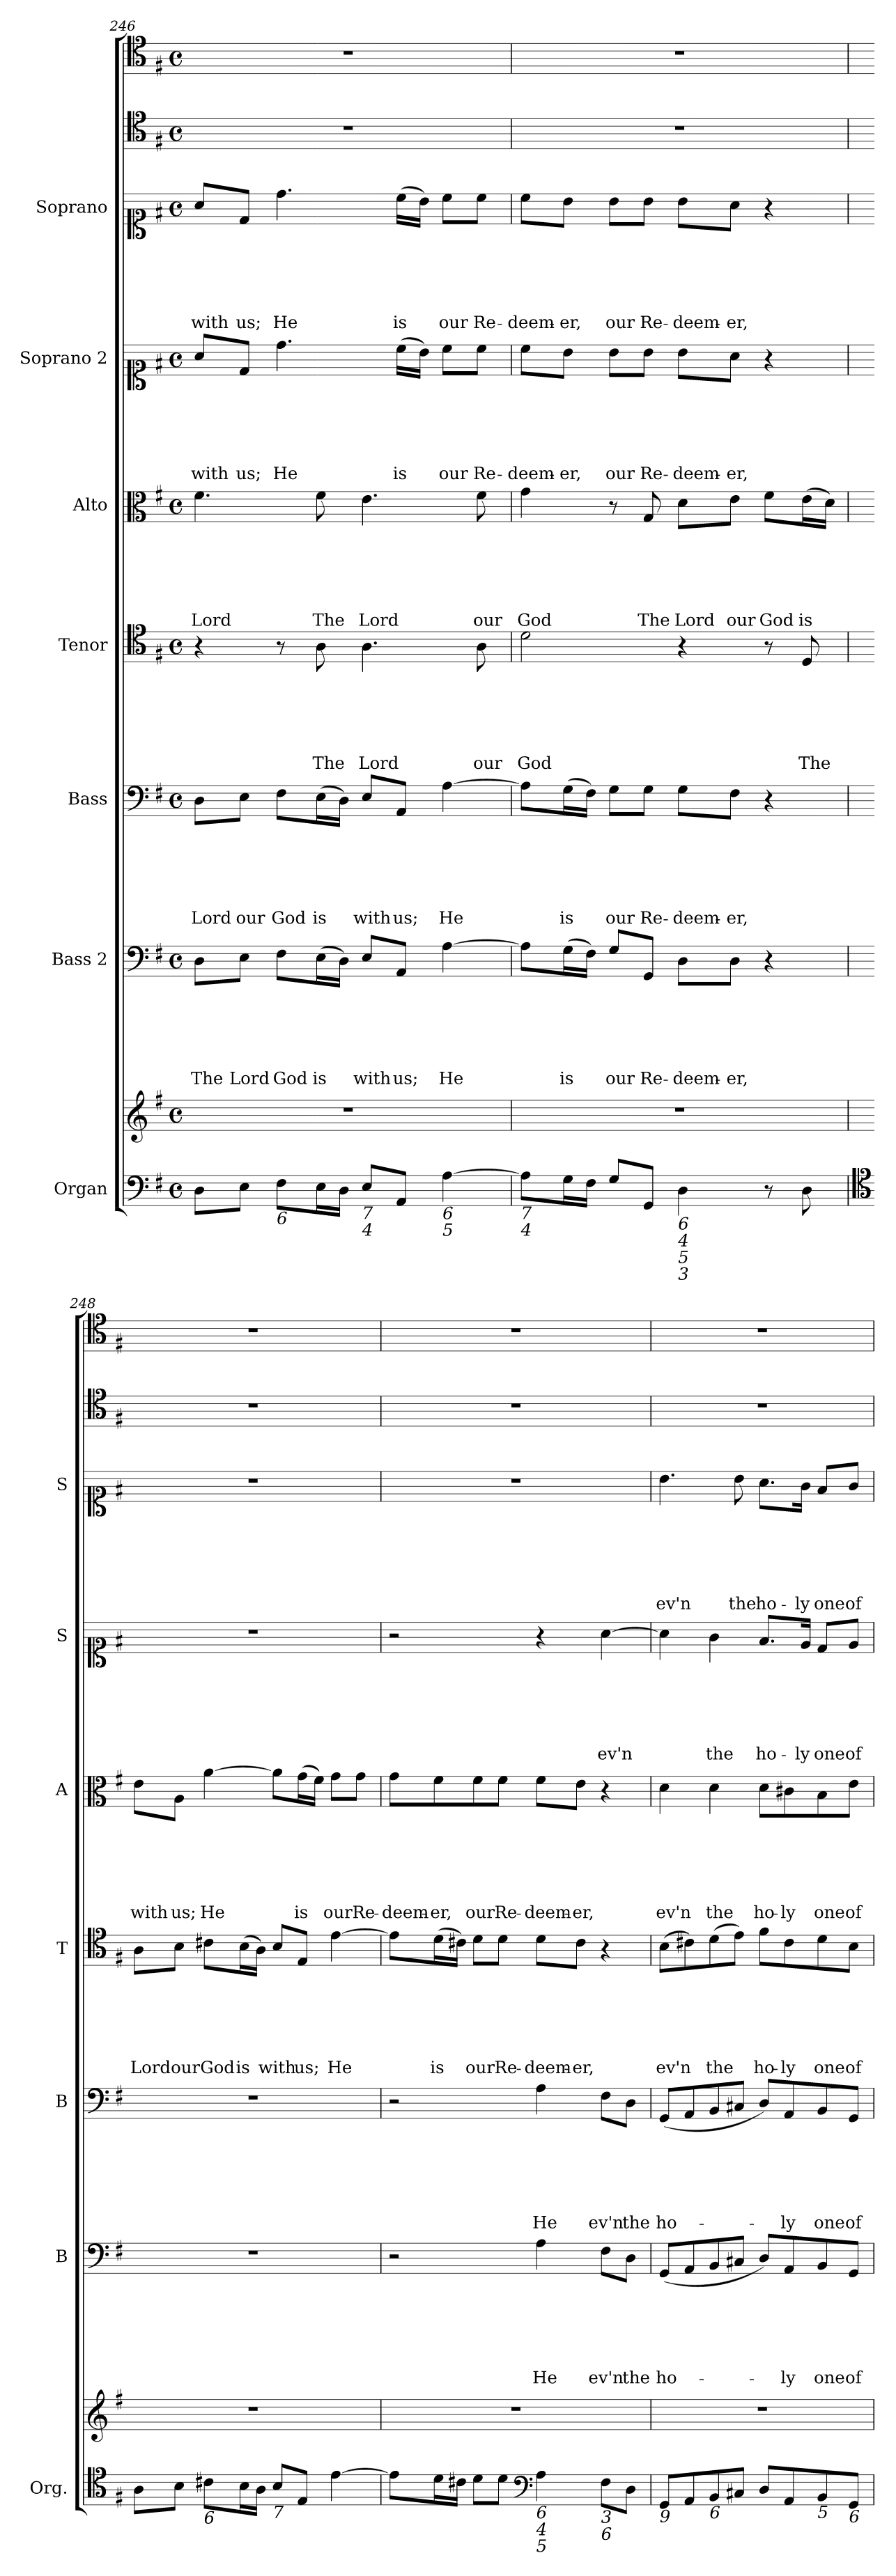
**kern	**kern	**kern	**text	**text	**text	**text	**text	**text	**kern	**text	**text	**text	**text	**text	**text	**kern	**text	**text	**text	**text	**text	**text	**kern	**text	**text	**text	**text	**text	**text	**kern	**text	**text	**text	**text	**text	**text	**kern	**text	**text	**text	**text	**text	**text	**kern	**kern
*part9	*part9	*part8	*part8	*part8	*part8	*part8	*part8	*part8	*part7	*part7	*part7	*part7	*part7	*part7	*part7	*part6	*part6	*part6	*part6	*part6	*part6	*part6	*part5	*part5	*part5	*part5	*part5	*part5	*part5	*part4	*part4	*part4	*part4	*part4	*part4	*part4	*part3	*part3	*part3	*part3	*part3	*part3	*part3	*part2	*part1
*staff10	*staff9	*staff8	*staff8	*staff8	*staff8	*staff8	*staff8	*staff8	*staff7	*staff7	*staff7	*staff7	*staff7	*staff7	*staff7	*staff6	*staff6	*staff6	*staff6	*staff6	*staff6	*staff6	*staff5	*staff5	*staff5	*staff5	*staff5	*staff5	*staff5	*staff4	*staff4	*staff4	*staff4	*staff4	*staff4	*staff4	*staff3	*staff3	*staff3	*staff3	*staff3	*staff3	*staff3	*staff2	*staff1
*I"Organ	*	*I"Bass 2	*	*	*	*	*	*	*I"Bass	*	*	*	*	*	*	*I"Tenor	*	*	*	*	*	*	*I"Alto	*	*	*	*	*	*	*I"Soprano 2	*	*	*	*	*	*	*I"Soprano	*	*	*	*	*	*	*	*
*I'Org.	*	*I'B	*	*	*	*	*	*	*I'B	*	*	*	*	*	*	*I'T	*	*	*	*	*	*	*I'A	*	*	*	*	*	*	*I'S	*	*	*	*	*	*	*I'S	*	*	*	*	*	*	*	*
*clefF4	*clefG2	*clefF4	*	*	*	*	*	*	*clefF4	*	*	*	*	*	*	*clefC4	*	*	*	*	*	*	*clefC3	*	*	*	*	*	*	*clefC1	*	*	*	*	*	*	*clefC1	*	*	*	*	*	*	*clefC4	*clefC4
*k[f#]	*k[f#]	*k[f#]	*	*	*	*	*	*	*k[f#]	*	*	*	*	*	*	*k[f#]	*	*	*	*	*	*	*k[f#]	*	*	*	*	*	*	*k[f#]	*	*	*	*	*	*	*k[f#]	*	*	*	*	*	*	*k[f#]	*k[f#]
*G:	*G:	*G:	*	*	*	*	*	*	*G:	*	*	*	*	*	*	*G:	*	*	*	*	*	*	*G:	*	*	*	*	*	*	*G:	*	*	*	*	*	*	*G:	*	*	*	*	*	*	*G:	*G:
*M4/4	*M4/4	*M4/4	*	*	*	*	*	*	*M4/4	*	*	*	*	*	*	*M4/4	*	*	*	*	*	*	*M4/4	*	*	*	*	*	*	*M4/4	*	*	*	*	*	*	*M4/4	*	*	*	*	*	*	*M4/4	*M4/4
*met(c)	*met(c)	*met(c)	*	*	*	*	*	*	*met(c)	*	*	*	*	*	*	*met(c)	*	*	*	*	*	*	*met(c)	*	*	*	*	*	*	*met(c)	*	*	*	*	*	*	*met(c)	*	*	*	*	*	*	*met(c)	*met(c)
=246	=246	=246	=246	=246	=246	=246	=246	=246	=246	=246	=246	=246	=246	=246	=246	=246	=246	=246	=246	=246	=246	=246	=246	=246	=246	=246	=246	=246	=246	=246	=246	=246	=246	=246	=246	=246	=246	=246	=246	=246	=246	=246	=246	=246	=246
!	!	!	!	!	!	!	!	!LO:LY:b	!	!	!	!	!	!	!LO:LY:b	!	!	!	!	!	!	!	!	!	!	!	!	!	!LO:LY:b	!	!	!	!	!	!	!LO:LY:b	!	!	!	!	!	!	!LO:LY:b	!	!
8D\L	1r	8D\L	.	.	.	.	.	The	8D\L	.	.	.	.	.	Lord	4r	.	.	.	.	.	.	4.f#\	.	.	.	.	.	Lord	8a/L	.	.	.	.	.	with	8a/L	.	.	.	.	.	with	1r	1r
!	!	!	!	!	!	!	!	!LO:LY:b	!	!	!	!	!	!	!LO:LY:b	!	!	!	!	!	!	!	!	!	!	!	!	!	!	!	!	!	!	!	!	!LO:LY:b	!	!	!	!	!	!	!LO:LY:b	!	!
8E\J	.	8E\J	.	.	.	.	.	Lord	8E\J	.	.	.	.	.	our	.	.	.	.	.	.	.	.	.	.	.	.	.	.	8d/J	.	.	.	.	.	us;	8d/J	.	.	.	.	.	us;	.	.
!LO:TX:b:i:t=6	!	!	!	!	!	!	!	!	!	!	!	!	!	!	!	!	!	!	!	!	!	!	!	!	!	!	!	!	!	!	!	!	!	!	!	!	!	!	!	!	!	!	!	!	!
!	!	!	!	!	!	!	!	!LO:LY:b	!	!	!	!	!	!	!LO:LY:b	!	!	!	!	!	!	!	!	!	!	!	!	!	!	!	!	!	!	!	!	!LO:LY:b	!	!	!	!	!	!	!LO:LY:b	!	!
8F#\L	.	8F#\L	.	.	.	.	.	God	8F#\L	.	.	.	.	.	God	8r	.	.	.	.	.	.	.	.	.	.	.	.	.	4.dd\	.	.	.	.	.	He	4.dd\	.	.	.	.	.	He	.	.
!	!	!	!	!	!	!	!	!LO:LY:b	!	!	!	!	!	!	!LO:LY:b	!	!	!	!	!	!	!LO:LY:b	!	!	!	!	!	!	!LO:LY:b	!	!	!	!	!	!	!	!	!	!	!	!	!	!	!	!
16E\L	.	(>16E\L	.	.	.	.	.	is	(>16E\L	.	.	.	.	.	is	8A\	.	.	.	.	.	The	8f#\	.	.	.	.	.	The	.	.	.	.	.	.	.	.	.	.	.	.	.	.	.	.
16D\JJ	.	16D\JJ)	.	.	.	.	.	.	16D\JJ)	.	.	.	.	.	.	.	.	.	.	.	.	.	.	.	.	.	.	.	.	.	.	.	.	.	.	.	.	.	.	.	.	.	.	.	.
!LO:TX:b:i:t=7	!	!	!	!	!	!	!	!	!	!	!	!	!	!	!	!	!	!	!	!	!	!	!	!	!	!	!	!	!	!	!	!	!	!	!	!	!	!	!	!	!	!	!	!	!
!LO:TX:b:i:t=4	!	!	!	!	!	!	!	!	!	!	!	!	!	!	!	!	!	!	!	!	!	!	!	!	!	!	!	!	!	!	!	!	!	!	!	!	!	!	!	!	!	!	!	!	!
!	!	!	!	!	!	!	!	!LO:LY:b	!	!	!	!	!	!	!LO:LY:b	!	!	!	!	!	!	!LO:LY:b	!	!	!	!	!	!	!LO:LY:b	!	!	!	!	!	!	!	!	!	!	!	!	!	!	!	!
8E/L	.	8E/L	.	.	.	.	.	with	8E/L	.	.	.	.	.	with	4.A\	.	.	.	.	.	Lord	4.e\	.	.	.	.	.	Lord	.	.	.	.	.	.	.	.	.	.	.	.	.	.	.	.
!	!	!	!	!	!	!	!	!LO:LY:b	!	!	!	!	!	!	!LO:LY:b	!	!	!	!	!	!	!	!	!	!	!	!	!	!	!	!	!	!	!	!	!LO:LY:b	!	!	!	!	!	!	!LO:LY:b	!	!
8AA/J	.	8AA/J	.	.	.	.	.	us;	8AA/J	.	.	.	.	.	us;	.	.	.	.	.	.	.	.	.	.	.	.	.	.	(>16cc\LL	.	.	.	.	.	is	(>16cc\LL	.	.	.	.	.	is	.	.
.	.	.	.	.	.	.	.	.	.	.	.	.	.	.	.	.	.	.	.	.	.	.	.	.	.	.	.	.	.	16b\JJ)	.	.	.	.	.	.	16b\JJ)	.	.	.	.	.	.	.	.
!LO:TX:b:i:t=6	!	!	!	!	!	!	!	!	!	!	!	!	!	!	!	!	!	!	!	!	!	!	!	!	!	!	!	!	!	!	!	!	!	!	!	!	!	!	!	!	!	!	!	!	!
!LO:TX:b:i:t=5	!	!	!	!	!	!	!	!	!	!	!	!	!	!	!	!	!	!	!	!	!	!	!	!	!	!	!	!	!	!	!	!	!	!	!	!	!	!	!	!	!	!	!	!	!
!	!	!	!	!	!	!	!	!LO:LY:b	!	!	!	!	!	!	!LO:LY:b	!	!	!	!	!	!	!	!	!	!	!	!	!	!	!	!	!	!	!	!	!LO:LY:b	!	!	!	!	!	!	!LO:LY:b	!	!
[4A\	.	[4A\	.	.	.	.	.	He	[4A\	.	.	.	.	.	He	.	.	.	.	.	.	.	.	.	.	.	.	.	.	8cc\L	.	.	.	.	.	our	8cc\L	.	.	.	.	.	our	.	.
!	!	!	!	!	!	!	!	!	!	!	!	!	!	!	!	!	!	!	!	!	!	!LO:LY:b	!	!	!	!	!	!	!LO:LY:b	!	!	!	!	!	!	!LO:LY:b	!	!	!	!	!	!	!LO:LY:b	!	!
.	.	.	.	.	.	.	.	.	.	.	.	.	.	.	.	8A\	.	.	.	.	.	our	8f#\	.	.	.	.	.	our	8cc\J	.	.	.	.	.	Re-	8cc\J	.	.	.	.	.	Re-	.	.
=247	=247	=247	=247	=247	=247	=247	=247	=247	=247	=247	=247	=247	=247	=247	=247	=247	=247	=247	=247	=247	=247	=247	=247	=247	=247	=247	=247	=247	=247	=247	=247	=247	=247	=247	=247	=247	=247	=247	=247	=247	=247	=247	=247	=247	=247
!LO:TX:b:i:t=7	!	!	!	!	!	!	!	!	!	!	!	!	!	!	!	!	!	!	!	!	!	!	!	!	!	!	!	!	!	!	!	!	!	!	!	!	!	!	!	!	!	!	!	!	!
!LO:TX:b:i:t=4	!	!	!	!	!	!	!	!	!	!	!	!	!	!	!	!	!	!	!	!	!	!	!	!	!	!	!	!	!	!	!	!	!	!	!	!	!	!	!	!	!	!	!	!	!
!	!	!	!	!	!	!	!	!	!	!	!	!	!	!	!	!	!	!	!	!	!	!LO:LY:b	!	!	!	!	!	!	!LO:LY:b	!	!	!	!	!	!	!LO:LY:b	!	!	!	!	!	!	!LO:LY:b	!	!
8A\L]	1r	8A\L]	.	.	.	.	.	.	8A\L]	.	.	.	.	.	.	2d\	.	.	.	.	.	God	4g\	.	.	.	.	.	God	8cc\L	.	.	.	.	.	-deem-	8cc\L	.	.	.	.	.	-deem-	1r	1r
!	!	!	!	!	!	!	!	!LO:LY:b	!	!	!	!	!	!	!LO:LY:b	!	!	!	!	!	!	!	!	!	!	!	!	!	!	!	!	!	!	!	!	!LO:LY:b	!	!	!	!	!	!	!LO:LY:b	!	!
16G\L	.	(>16G\L	.	.	.	.	.	is	(>16G\L	.	.	.	.	.	is	.	.	.	.	.	.	.	.	.	.	.	.	.	.	8b\J	.	.	.	.	.	-er,	8b\J	.	.	.	.	.	-er,	.	.
16F#\JJ	.	16F#\JJ)	.	.	.	.	.	.	16F#\JJ)	.	.	.	.	.	.	.	.	.	.	.	.	.	.	.	.	.	.	.	.	.	.	.	.	.	.	.	.	.	.	.	.	.	.	.	.
!	!	!	!	!	!	!	!	!LO:LY:b	!	!	!	!	!	!	!LO:LY:b	!	!	!	!	!	!	!	!	!	!	!	!	!	!	!	!	!	!	!	!	!LO:LY:b	!	!	!	!	!	!	!LO:LY:b	!	!
8G/L	.	8G/L	.	.	.	.	.	our	8G\L	.	.	.	.	.	our	.	.	.	.	.	.	.	8r	.	.	.	.	.	.	8b\L	.	.	.	.	.	our	8b\L	.	.	.	.	.	our	.	.
!	!	!	!	!	!	!	!	!LO:LY:b	!	!	!	!	!	!	!LO:LY:b	!	!	!	!	!	!	!	!	!	!	!	!	!	!LO:LY:b	!	!	!	!	!	!	!LO:LY:b	!	!	!	!	!	!	!LO:LY:b	!	!
8GG/J	.	8GG/J	.	.	.	.	.	Re-	8G\J	.	.	.	.	.	Re-	.	.	.	.	.	.	.	8G/	.	.	.	.	.	The	8b\J	.	.	.	.	.	Re-	8b\J	.	.	.	.	.	Re-	.	.
!LO:TX:b:i:t=6	!	!	!	!	!	!	!	!	!	!	!	!	!	!	!	!	!	!	!	!	!	!	!	!	!	!	!	!	!	!	!	!	!	!	!	!	!	!	!	!	!	!	!	!	!
!LO:TX:b:i:t=4	!	!	!	!	!	!	!	!	!	!	!	!	!	!	!	!	!	!	!	!	!	!	!	!	!	!	!	!	!	!	!	!	!	!	!	!	!	!	!	!	!	!	!	!	!
!LO:TX:b:i:t=5	!	!	!	!	!	!	!	!	!	!	!	!	!	!	!	!	!	!	!	!	!	!	!	!	!	!	!	!	!	!	!	!	!	!	!	!	!	!	!	!	!	!	!	!	!
!LO:TX:b:i:t=3	!	!	!	!	!	!	!	!	!	!	!	!	!	!	!	!	!	!	!	!	!	!	!	!	!	!	!	!	!	!	!	!	!	!	!	!	!	!	!	!	!	!	!	!	!
!	!	!	!	!	!	!	!	!LO:LY:b	!	!	!	!	!	!	!LO:LY:b	!	!	!	!	!	!	!	!	!	!	!	!	!	!LO:LY:b	!	!	!	!	!	!	!LO:LY:b	!	!	!	!	!	!	!LO:LY:b	!	!
4D\	.	8D\L	.	.	.	.	.	-deem-	8G\L	.	.	.	.	.	-deem-	4r	.	.	.	.	.	.	8d\L	.	.	.	.	.	Lord	8b\L	.	.	.	.	.	-deem-	8b\L	.	.	.	.	.	-deem-	.	.
!	!	!	!	!	!	!	!	!LO:LY:b	!	!	!	!	!	!	!LO:LY:b	!	!	!	!	!	!	!	!	!	!	!	!	!	!LO:LY:b	!	!	!	!	!	!	!LO:LY:b	!	!	!	!	!	!	!LO:LY:b	!	!
.	.	8D\J	.	.	.	.	.	-er,	8F#\J	.	.	.	.	.	-er,	.	.	.	.	.	.	.	8e\J	.	.	.	.	.	our	8a\J	.	.	.	.	.	-er,	8a\J	.	.	.	.	.	-er,	.	.
!	!	!	!	!	!	!	!	!	!	!	!	!	!	!	!	!	!	!	!	!	!	!	!	!	!	!	!	!	!LO:LY:b	!	!	!	!	!	!	!	!	!	!	!	!	!	!	!	!
8r	.	4r	.	.	.	.	.	.	4r	.	.	.	.	.	.	8r	.	.	.	.	.	.	8f#\L	.	.	.	.	.	God	4r	.	.	.	.	.	.	4r	.	.	.	.	.	.	.	.
!	!	!	!	!	!	!	!	!	!	!	!	!	!	!	!	!	!	!	!	!	!	!LO:LY:b	!	!	!	!	!	!	!LO:LY:b	!	!	!	!	!	!	!	!	!	!	!	!	!	!	!	!
8D\	.	.	.	.	.	.	.	.	.	.	.	.	.	.	.	8D/	.	.	.	.	.	The	(>16e\L	.	.	.	.	.	is	.	.	.	.	.	.	.	.	.	.	.	.	.	.	.	.
.	.	.	.	.	.	.	.	.	.	.	.	.	.	.	.	.	.	.	.	.	.	.	16d\JJ)	.	.	.	.	.	.	.	.	.	.	.	.	.	.	.	.	.	.	.	.	.	.
!!LO:PB:g=z
=248	=248	=248	=248	=248	=248	=248	=248	=248	=248	=248	=248	=248	=248	=248	=248	=248	=248	=248	=248	=248	=248	=248	=248	=248	=248	=248	=248	=248	=248	=248	=248	=248	=248	=248	=248	=248	=248	=248	=248	=248	=248	=248	=248	=248	=248
*clefC4	*	*	*	*	*	*	*	*	*	*	*	*	*	*	*	*	*	*	*	*	*	*	*	*	*	*	*	*	*	*	*	*	*	*	*	*	*	*	*	*	*	*	*	*	*
!	!	!	!	!	!	!	!	!	!	!	!	!	!	!	!	!	!	!	!	!	!	!LO:LY:b	!	!	!	!	!	!	!LO:LY:b	!	!	!	!	!	!	!	!	!	!	!	!	!	!	!	!
8A\L	1r	1r	.	.	.	.	.	.	1r	.	.	.	.	.	.	8A\L	.	.	.	.	.	Lord	8e\L	.	.	.	.	.	with	1r	.	.	.	.	.	.	1r	.	.	.	.	.	.	1r	1r
!	!	!	!	!	!	!	!	!	!	!	!	!	!	!	!	!	!	!	!	!	!	!LO:LY:b	!	!	!	!	!	!	!LO:LY:b	!	!	!	!	!	!	!	!	!	!	!	!	!	!	!	!
8B\J	.	.	.	.	.	.	.	.	.	.	.	.	.	.	.	8B\J	.	.	.	.	.	our	8A\J	.	.	.	.	.	us;	.	.	.	.	.	.	.	.	.	.	.	.	.	.	.	.
!LO:TX:b:i:t=6	!	!	!	!	!	!	!	!	!	!	!	!	!	!	!	!	!	!	!	!	!	!	!	!	!	!	!	!	!	!	!	!	!	!	!	!	!	!	!	!	!	!	!	!	!
!	!	!	!	!	!	!	!	!	!	!	!	!	!	!	!	!	!	!	!	!	!	!LO:LY:b	!	!	!	!	!	!	!LO:LY:b	!	!	!	!	!	!	!	!	!	!	!	!	!	!	!	!
8c#X\L	.	.	.	.	.	.	.	.	.	.	.	.	.	.	.	8c#X\L	.	.	.	.	.	God	[4a\	.	.	.	.	.	He	.	.	.	.	.	.	.	.	.	.	.	.	.	.	.	.
!	!	!	!	!	!	!	!	!	!	!	!	!	!	!	!	!	!	!	!	!	!	!LO:LY:b	!	!	!	!	!	!	!	!	!	!	!	!	!	!	!	!	!	!	!	!	!	!	!
16B\L	.	.	.	.	.	.	.	.	.	.	.	.	.	.	.	(>16B\L	.	.	.	.	.	is	.	.	.	.	.	.	.	.	.	.	.	.	.	.	.	.	.	.	.	.	.	.	.
16A\JJ	.	.	.	.	.	.	.	.	.	.	.	.	.	.	.	16A\JJ)	.	.	.	.	.	.	.	.	.	.	.	.	.	.	.	.	.	.	.	.	.	.	.	.	.	.	.	.	.
!LO:TX:b:i:t=7	!	!	!	!	!	!	!	!	!	!	!	!	!	!	!	!	!	!	!	!	!	!	!	!	!	!	!	!	!	!	!	!	!	!	!	!	!	!	!	!	!	!	!	!	!
!	!	!	!	!	!	!	!	!	!	!	!	!	!	!	!	!	!	!	!	!	!	!LO:LY:b	!	!	!	!	!	!	!	!	!	!	!	!	!	!	!	!	!	!	!	!	!	!	!
8B/L	.	.	.	.	.	.	.	.	.	.	.	.	.	.	.	8B/L	.	.	.	.	.	with	8a\L]	.	.	.	.	.	.	.	.	.	.	.	.	.	.	.	.	.	.	.	.	.	.
!	!	!	!	!	!	!	!	!	!	!	!	!	!	!	!	!	!	!	!	!	!	!LO:LY:b	!	!	!	!	!	!	!LO:LY:b	!	!	!	!	!	!	!	!	!	!	!	!	!	!	!	!
8E/J	.	.	.	.	.	.	.	.	.	.	.	.	.	.	.	8E/J	.	.	.	.	.	us;	(>16g\L	.	.	.	.	.	is	.	.	.	.	.	.	.	.	.	.	.	.	.	.	.	.
.	.	.	.	.	.	.	.	.	.	.	.	.	.	.	.	.	.	.	.	.	.	.	16f#\JJ)	.	.	.	.	.	.	.	.	.	.	.	.	.	.	.	.	.	.	.	.	.	.
!	!	!	!	!	!	!	!	!	!	!	!	!	!	!	!	!	!	!	!	!	!	!LO:LY:b	!	!	!	!	!	!	!LO:LY:b	!	!	!	!	!	!	!	!	!	!	!	!	!	!	!	!
[4e\	.	.	.	.	.	.	.	.	.	.	.	.	.	.	.	[4e\	.	.	.	.	.	He	8g\L	.	.	.	.	.	our	.	.	.	.	.	.	.	.	.	.	.	.	.	.	.	.
!	!	!	!	!	!	!	!	!	!	!	!	!	!	!	!	!	!	!	!	!	!	!	!	!	!	!	!	!	!LO:LY:b	!	!	!	!	!	!	!	!	!	!	!	!	!	!	!	!
.	.	.	.	.	.	.	.	.	.	.	.	.	.	.	.	.	.	.	.	.	.	.	8g\J	.	.	.	.	.	Re-	.	.	.	.	.	.	.	.	.	.	.	.	.	.	.	.
=249	=249	=249	=249	=249	=249	=249	=249	=249	=249	=249	=249	=249	=249	=249	=249	=249	=249	=249	=249	=249	=249	=249	=249	=249	=249	=249	=249	=249	=249	=249	=249	=249	=249	=249	=249	=249	=249	=249	=249	=249	=249	=249	=249	=249	=249
!	!	!	!	!	!	!	!	!	!	!	!	!	!	!	!	!	!	!	!	!	!	!	!	!	!	!	!	!	!LO:LY:b	!	!	!	!	!	!	!	!	!	!	!	!	!	!	!	!
8e\L]	1r	2r	.	.	.	.	.	.	2r	.	.	.	.	.	.	8e\L]	.	.	.	.	.	.	8g\L	.	.	.	.	.	-deem-	2r	.	.	.	.	.	.	1r	.	.	.	.	.	.	1r	1r
!	!	!	!	!	!	!	!	!	!	!	!	!	!	!	!	!	!	!	!	!	!	!LO:LY:b	!	!	!	!	!	!	!LO:LY:b	!	!	!	!	!	!	!	!	!	!	!	!	!	!	!	!
16d\L	.	.	.	.	.	.	.	.	.	.	.	.	.	.	.	(>16d\L	.	.	.	.	.	is	8f#\	.	.	.	.	.	-er,	.	.	.	.	.	.	.	.	.	.	.	.	.	.	.	.
16c#X\JJ	.	.	.	.	.	.	.	.	.	.	.	.	.	.	.	16c#X\JJ)	.	.	.	.	.	.	.	.	.	.	.	.	.	.	.	.	.	.	.	.	.	.	.	.	.	.	.	.	.
!	!	!	!	!	!	!	!	!	!	!	!	!	!	!	!	!	!	!	!	!	!	!LO:LY:b	!	!	!	!	!	!	!LO:LY:b	!	!	!	!	!	!	!	!	!	!	!	!	!	!	!	!
8d\L	.	.	.	.	.	.	.	.	.	.	.	.	.	.	.	8d\L	.	.	.	.	.	our	8f#\	.	.	.	.	.	our	.	.	.	.	.	.	.	.	.	.	.	.	.	.	.	.
!	!	!	!	!	!	!	!	!	!	!	!	!	!	!	!	!	!	!	!	!	!	!LO:LY:b	!	!	!	!	!	!	!LO:LY:b	!	!	!	!	!	!	!	!	!	!	!	!	!	!	!	!
8d\J	.	.	.	.	.	.	.	.	.	.	.	.	.	.	.	8d\J	.	.	.	.	.	Re-	8f#\J	.	.	.	.	.	Re-	.	.	.	.	.	.	.	.	.	.	.	.	.	.	.	.
*clefF4	*	*	*	*	*	*	*	*	*	*	*	*	*	*	*	*	*	*	*	*	*	*	*	*	*	*	*	*	*	*	*	*	*	*	*	*	*	*	*	*	*	*	*	*	*
!LO:TX:b:i:t=6	!	!	!	!	!	!	!	!	!	!	!	!	!	!	!	!	!	!	!	!	!	!	!	!	!	!	!	!	!	!	!	!	!	!	!	!	!	!	!	!	!	!	!	!	!
!LO:TX:b:i:t=4	!	!	!	!	!	!	!	!	!	!	!	!	!	!	!	!	!	!	!	!	!	!	!	!	!	!	!	!	!	!	!	!	!	!	!	!	!	!	!	!	!	!	!	!	!
!LO:TX:b:i:t=5	!	!	!	!	!	!	!	!	!	!	!	!	!	!	!	!	!	!	!	!	!	!	!	!	!	!	!	!	!	!	!	!	!	!	!	!	!	!	!	!	!	!	!	!	!
!	!	!	!	!	!	!	!	!LO:LY:b	!	!	!	!	!	!	!LO:LY:b	!	!	!	!	!	!	!LO:LY:b	!	!	!	!	!	!	!LO:LY:b	!	!	!	!	!	!	!	!	!	!	!	!	!	!	!	!
4A\	.	4A\	.	.	.	.	.	He	4A\	.	.	.	.	.	He	8d\L	.	.	.	.	.	-deem-	8f#\L	.	.	.	.	.	-deem-	4r	.	.	.	.	.	.	.	.	.	.	.	.	.	.	.
!	!	!	!	!	!	!	!	!	!	!	!	!	!	!	!	!	!	!	!	!	!	!LO:LY:b	!	!	!	!	!	!	!LO:LY:b	!	!	!	!	!	!	!	!	!	!	!	!	!	!	!	!
.	.	.	.	.	.	.	.	.	.	.	.	.	.	.	.	8c#\J	.	.	.	.	.	-er,	8e\J	.	.	.	.	.	-er,	.	.	.	.	.	.	.	.	.	.	.	.	.	.	.	.
!LO:TX:b:i:t=3	!	!	!	!	!	!	!	!	!	!	!	!	!	!	!	!	!	!	!	!	!	!	!	!	!	!	!	!	!	!	!	!	!	!	!	!	!	!	!	!	!	!	!	!	!
!LO:TX:b:i:t=6	!	!	!	!	!	!	!	!	!	!	!	!	!	!	!	!	!	!	!	!	!	!	!	!	!	!	!	!	!	!	!	!	!	!	!	!	!	!	!	!	!	!	!	!	!
!	!	!	!	!	!	!	!	!LO:LY:b	!	!	!	!	!	!	!LO:LY:b	!	!	!	!	!	!	!	!	!	!	!	!	!	!	!	!	!	!	!	!	!LO:LY:b	!	!	!	!	!	!	!	!	!
8F#\L	.	8F#\L	.	.	.	.	.	ev'n	8F#\L	.	.	.	.	.	ev'n	4r	.	.	.	.	.	.	4r	.	.	.	.	.	.	[4a\	.	.	.	.	.	ev'n	.	.	.	.	.	.	.	.	.
!	!	!	!	!	!	!	!	!LO:LY:b	!	!	!	!	!	!	!LO:LY:b	!	!	!	!	!	!	!	!	!	!	!	!	!	!	!	!	!	!	!	!	!	!	!	!	!	!	!	!	!	!
8D\J	.	8D\J	.	.	.	.	.	the	8D\J	.	.	.	.	.	the	.	.	.	.	.	.	.	.	.	.	.	.	.	.	.	.	.	.	.	.	.	.	.	.	.	.	.	.	.	.
=250	=250	=250	=250	=250	=250	=250	=250	=250	=250	=250	=250	=250	=250	=250	=250	=250	=250	=250	=250	=250	=250	=250	=250	=250	=250	=250	=250	=250	=250	=250	=250	=250	=250	=250	=250	=250	=250	=250	=250	=250	=250	=250	=250	=250	=250
!LO:TX:b:i:t=9	!	!	!	!	!	!	!	!	!	!	!	!	!	!	!	!	!	!	!	!	!	!	!	!	!	!	!	!	!	!	!	!	!	!	!	!	!	!	!	!	!	!	!	!	!
!	!	!	!	!	!	!	!	!LO:LY:b	!	!	!	!	!	!	!LO:LY:b	!	!	!	!	!	!	!LO:LY:b	!	!	!	!	!	!	!LO:LY:b	!	!	!	!	!	!	!	!	!	!	!	!	!	!LO:LY:b	!	!
8GG/L	1r	(<8GG/L	.	.	.	.	.	ho-	(<8GG/L	.	.	.	.	.	ho-	(>8B\L	.	.	.	.	.	ev'n	4d\	.	.	.	.	.	ev'n	4a\]	.	.	.	.	.	.	4.b\	.	.	.	.	.	ev'n	1r	1r
8AA/	.	8AA/	.	.	.	.	.	.	8AA/	.	.	.	.	.	.	8c#X\)	.	.	.	.	.	.	.	.	.	.	.	.	.	.	.	.	.	.	.	.	.	.	.	.	.	.	.	.	.
!LO:TX:b:i:t=6	!	!	!	!	!	!	!	!	!	!	!	!	!	!	!	!	!	!	!	!	!	!	!	!	!	!	!	!	!	!	!	!	!	!	!	!	!	!	!	!	!	!	!	!	!
!	!	!	!	!	!	!	!	!	!	!	!	!	!	!	!	!	!	!	!	!	!	!LO:LY:b	!	!	!	!	!	!	!LO:LY:b	!	!	!	!	!	!	!LO:LY:b	!	!	!	!	!	!	!	!	!
8BB/	.	8BB/	.	.	.	.	.	.	8BB/	.	.	.	.	.	.	(>8d\	.	.	.	.	.	the	4d\	.	.	.	.	.	the	4g\	.	.	.	.	.	the	.	.	.	.	.	.	.	.	.
!	!	!	!	!	!	!	!	!	!	!	!	!	!	!	!	!	!	!	!	!	!	!	!	!	!	!	!	!	!	!	!	!	!	!	!	!	!	!	!	!	!	!	!LO:LY:b	!	!
8C#X/J	.	8C#X/J	.	.	.	.	.	.	8C#X/J	.	.	.	.	.	.	8e\J)	.	.	.	.	.	.	.	.	.	.	.	.	.	.	.	.	.	.	.	.	8b\	.	.	.	.	.	the	.	.
!	!	!	!	!	!	!	!	!	!	!	!	!	!	!	!	!	!	!	!	!	!	!LO:LY:b	!	!	!	!	!	!	!LO:LY:b	!	!	!	!	!	!	!LO:LY:b	!	!	!	!	!	!	!LO:LY:b	!	!
8D/L	.	8D/L)	.	.	.	.	.	.	8D/L)	.	.	.	.	.	.	8f#\L	.	.	.	.	.	ho-	8d\L	.	.	.	.	.	ho-	8.f#/L	.	.	.	.	.	ho-	8.a\L	.	.	.	.	.	ho-	.	.
!	!	!	!	!	!	!	!	!LO:LY:b	!	!	!	!	!	!	!LO:LY:b	!	!	!	!	!	!	!LO:LY:b	!	!	!	!	!	!	!LO:LY:b	!	!	!	!	!	!	!	!	!	!	!	!	!	!	!	!
8AA/	.	8AA/	.	.	.	.	.	-ly	8AA/	.	.	.	.	.	-ly	8c#\	.	.	.	.	.	-ly	8c#X\	.	.	.	.	.	-ly	.	.	.	.	.	.	.	.	.	.	.	.	.	.	.	.
!	!	!	!	!	!	!	!	!	!	!	!	!	!	!	!	!	!	!	!	!	!	!	!	!	!	!	!	!	!	!	!	!	!	!	!	!LO:LY:b	!	!	!	!	!	!	!LO:LY:b	!	!
.	.	.	.	.	.	.	.	.	.	.	.	.	.	.	.	.	.	.	.	.	.	.	.	.	.	.	.	.	.	16e/Jk	.	.	.	.	.	-ly	16g\Jk	.	.	.	.	.	-ly	.	.
!LO:TX:b:i:t=5	!	!	!	!	!	!	!	!	!	!	!	!	!	!	!	!	!	!	!	!	!	!	!	!	!	!	!	!	!	!	!	!	!	!	!	!	!	!	!	!	!	!	!	!	!
!	!	!	!	!	!	!	!	!LO:LY:b	!	!	!	!	!	!	!LO:LY:b	!	!	!	!	!	!	!LO:LY:b	!	!	!	!	!	!	!LO:LY:b	!	!	!	!	!	!	!LO:LY:b	!	!	!	!	!	!	!LO:LY:b	!	!
8BB/	.	8BB/	.	.	.	.	.	one	8BB/	.	.	.	.	.	one	8d\	.	.	.	.	.	one	8B\	.	.	.	.	.	one	8d/L	.	.	.	.	.	one	8f#/L	.	.	.	.	.	one	.	.
!LO:TX:b:i:t=6	!	!	!	!	!	!	!	!	!	!	!	!	!	!	!	!	!	!	!	!	!	!	!	!	!	!	!	!	!	!	!	!	!	!	!	!	!	!	!	!	!	!	!	!	!
!	!	!	!	!	!	!	!	!LO:LY:b	!	!	!	!	!	!	!LO:LY:b	!	!	!	!	!	!	!LO:LY:b	!	!	!	!	!	!	!LO:LY:b	!	!	!	!	!	!	!LO:LY:b	!	!	!	!	!	!	!LO:LY:b	!	!
8GG/J	.	8GG/J	.	.	.	.	.	of	8GG/J	.	.	.	.	.	of	8B\J	.	.	.	.	.	of	8e\J	.	.	.	.	.	of	8e/J	.	.	.	.	.	of	8g/J	.	.	.	.	.	of	.	.
=	=	=	=	=	=	=	=	=	=	=	=	=	=	=	=	=	=	=	=	=	=	=	=	=	=	=	=	=	=	=	=	=	=	=	=	=	=	=	=	=	=	=	=	=	=
*-	*-	*-	*-	*-	*-	*-	*-	*-	*-	*-	*-	*-	*-	*-	*-	*-	*-	*-	*-	*-	*-	*-	*-	*-	*-	*-	*-	*-	*-	*-	*-	*-	*-	*-	*-	*-	*-	*-	*-	*-	*-	*-	*-	*-	*-
